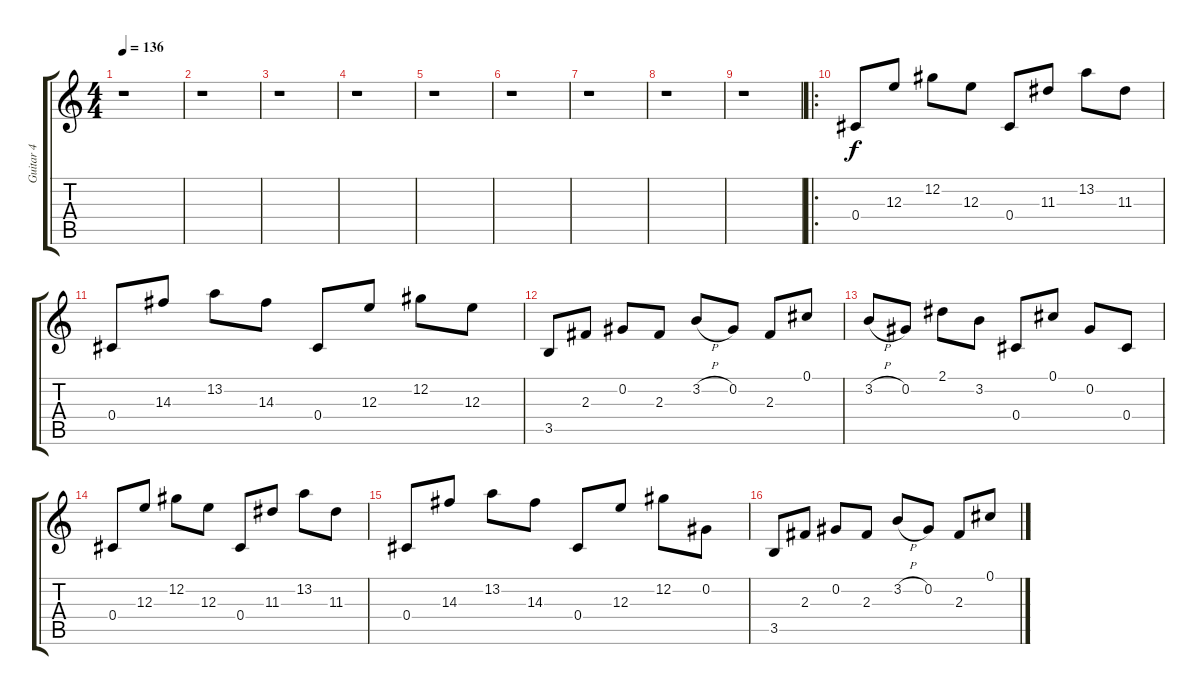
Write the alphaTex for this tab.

\track ("Guitar 4" "Guitar 4") {instrument acousticguitarsteel}
\staff {score tabs}
\tuning (Db4 Ab3 E3 Db3 Ab2 Db2) {hide}
\ts (4 4)
\tempo 136
\clef g2
\ks c
r.1{dy f} |
r.1 |
r.1 |
r.1 |
r.1 |
r.1 |
r.1 |
r.1 |
r.1 |
\ro
0.4.8 12.3.8 12.2.8 12.3.8 0.4.8 11.3.8 13.2.8 11.3.8 |
0.4.8 14.3.8 13.2.8 14.3.8 0.4.8 12.3.8 12.2.8 12.3.8 |
3.5.8 2.3.8 0.2.8 2.3.8 3.2{h}.8 0.2.8 2.3.8 0.1.8 |
3.2{h}.8 0.2.8 2.1.8 3.2.8 0.4.8 0.1.8 0.2.8 0.4.8 |
0.4.8 12.3.8 12.2.8 12.3.8 0.4.8 11.3.8 13.2.8 11.3.8 |
0.4.8 14.3.8 13.2.8 14.3.8 0.4.8 12.3.8 12.2.8 0.2.8 |
3.5.8 2.3.8 0.2.8 2.3.8 3.2{h}.8 0.2.8 2.3.8 0.1.8
